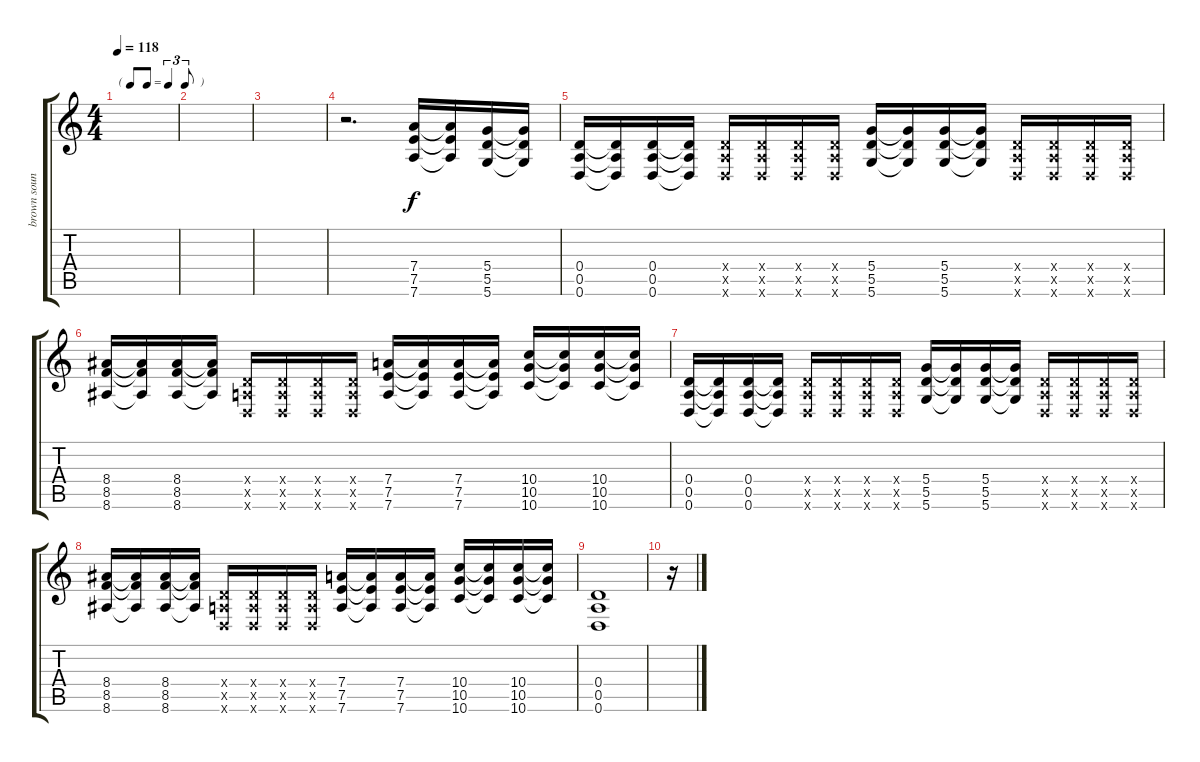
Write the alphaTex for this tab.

\track ("brown sound" "brown soun") {instrument distortionguitar}
\staff {score tabs}
\tuning (E4 B3 G3 D3 A2 D2) {hide}
\ts (4 4)
\tf triplet8th
\tempo 118
\clef g2
\ks c
|
|
|
r.2{d} (7.4 7.5 7.6).16 (7.4{t} 7.5{t} 7.6{t}).16 (5.4 5.5 5.6).16 (5.4{t} 5.5{t} 5.6{t}).16 |
(0.4 0.5 0.6).16 (0.4{t} 0.5{t} 0.6{t}).16 (0.4 0.5 0.6).16 (0.4{t} 0.5{t} 0.6{t}).16 (0.4{x} 0.5{x} 0.6{x}).16 (0.4{x} 0.5{x} 0.6{x}).16 (0.4{x} 0.5{x} 0.6{x}).16 (0.4{x} 0.5{x} 0.6{x}).16 (5.4 5.5 5.6).16 (5.4{t} 5.5{t} 5.6{t}).16 (5.4 5.5 5.6).16 (5.4{t} 5.5{t} 5.6{t}).16 (0.4{x} 0.5{x} 0.6{x}).16 (0.4{x} 0.5{x} 0.6{x}).16 (0.4{x} 0.5{x} 0.6{x}).16 (0.4{x} 0.5{x} 0.6{x}).16 |
(8.4 8.5 8.6).16 (8.4{t} 8.5{t} 8.6{t}).16 (8.4 8.5 8.6).16 (8.4{t} 8.5{t} 8.6{t}).16 (0.4{x} 0.5{x} 0.6{x}).16 (0.4{x} 0.5{x} 0.6{x}).16 (0.4{x} 0.5{x} 0.6{x}).16 (0.4{x} 0.5{x} 0.6{x}).16 (7.4 7.5 7.6).16 (7.4{t} 7.5{t} 7.6{t}).16 (7.4 7.5 7.6).16 (7.4{t} 7.5{t} 7.6{t}).16 (10.4 10.5 10.6).16 (10.4{t} 10.5{t} 10.6{t}).16 (10.4 10.5 10.6).16 (10.4{t} 10.5{t} 10.6{t}).16 |
(0.4 0.5 0.6).16 (0.4{t} 0.5{t} 0.6{t}).16 (0.4 0.5 0.6).16 (0.4{t} 0.5{t} 0.6{t}).16 (0.4{x} 0.5{x} 0.6{x}).16 (0.4{x} 0.5{x} 0.6{x}).16 (0.4{x} 0.5{x} 0.6{x}).16 (0.4{x} 0.5{x} 0.6{x}).16 (5.4 5.5 5.6).16 (5.4{t} 5.5{t} 5.6{t}).16 (5.4 5.5 5.6).16 (5.4{t} 5.5{t} 5.6{t}).16 (0.4{x} 0.5{x} 0.6{x}).16 (0.4{x} 0.5{x} 0.6{x}).16 (0.4{x} 0.5{x} 0.6{x}).16 (0.4{x} 0.5{x} 0.6{x}).16 |
(8.4 8.5 8.6).16 (8.4{t} 8.5{t} 8.6{t}).16 (8.4 8.5 8.6).16 (8.4{t} 8.5{t} 8.6{t}).16 (0.4{x} 0.5{x} 0.6{x}).16 (0.4{x} 0.5{x} 0.6{x}).16 (0.4{x} 0.5{x} 0.6{x}).16 (0.4{x} 0.5{x} 0.6{x}).16 (7.4 7.5 7.6).16 (7.4{t} 7.5{t} 7.6{t}).16 (7.4 7.5 7.6).16 (7.4{t} 7.5{t} 7.6{t}).16 (10.4 10.5 10.6).16 (10.4{t} 10.5{t} 10.6{t}).16 (10.4 10.5 10.6).16 (10.4{t} 10.5{t} 10.6{t}).16 |
(0.4 0.5 0.6).1{volume 0} |
r.16
